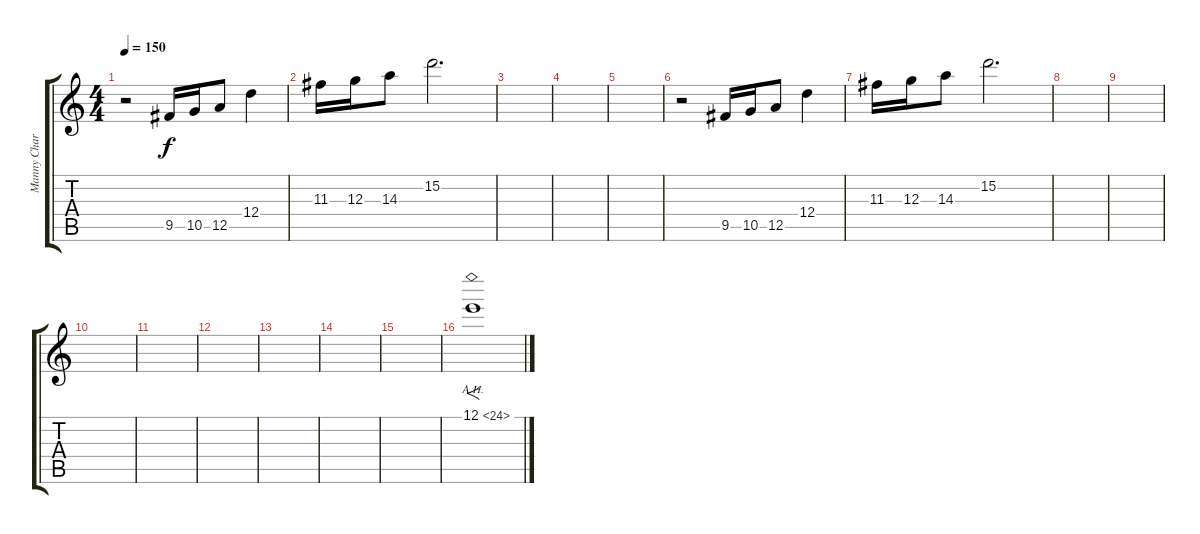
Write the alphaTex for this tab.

\track ("Manny Charlton (solo guitar #2)" "Manny Char") {instrument overdrivenguitar}
\staff {score tabs}
\tuning (E4 B3 G3 D3 A2 E2) {hide}
\ts (4 4)
\tempo 150
\clef g2
\ks c
r.2{dy f} 9.5.16 10.5.16 12.5.8 12.4.4 |
11.3.16 12.3.16 14.3.8 15.2.2{d} |
|
|
|
r.2 9.5.16 10.5.16 12.5.8 12.4.4 |
11.3.16 12.3.16 14.3.8 15.2.2{d} |
|
|
|
|
|
|
|
|
12.1{ah 12}.1{f}
